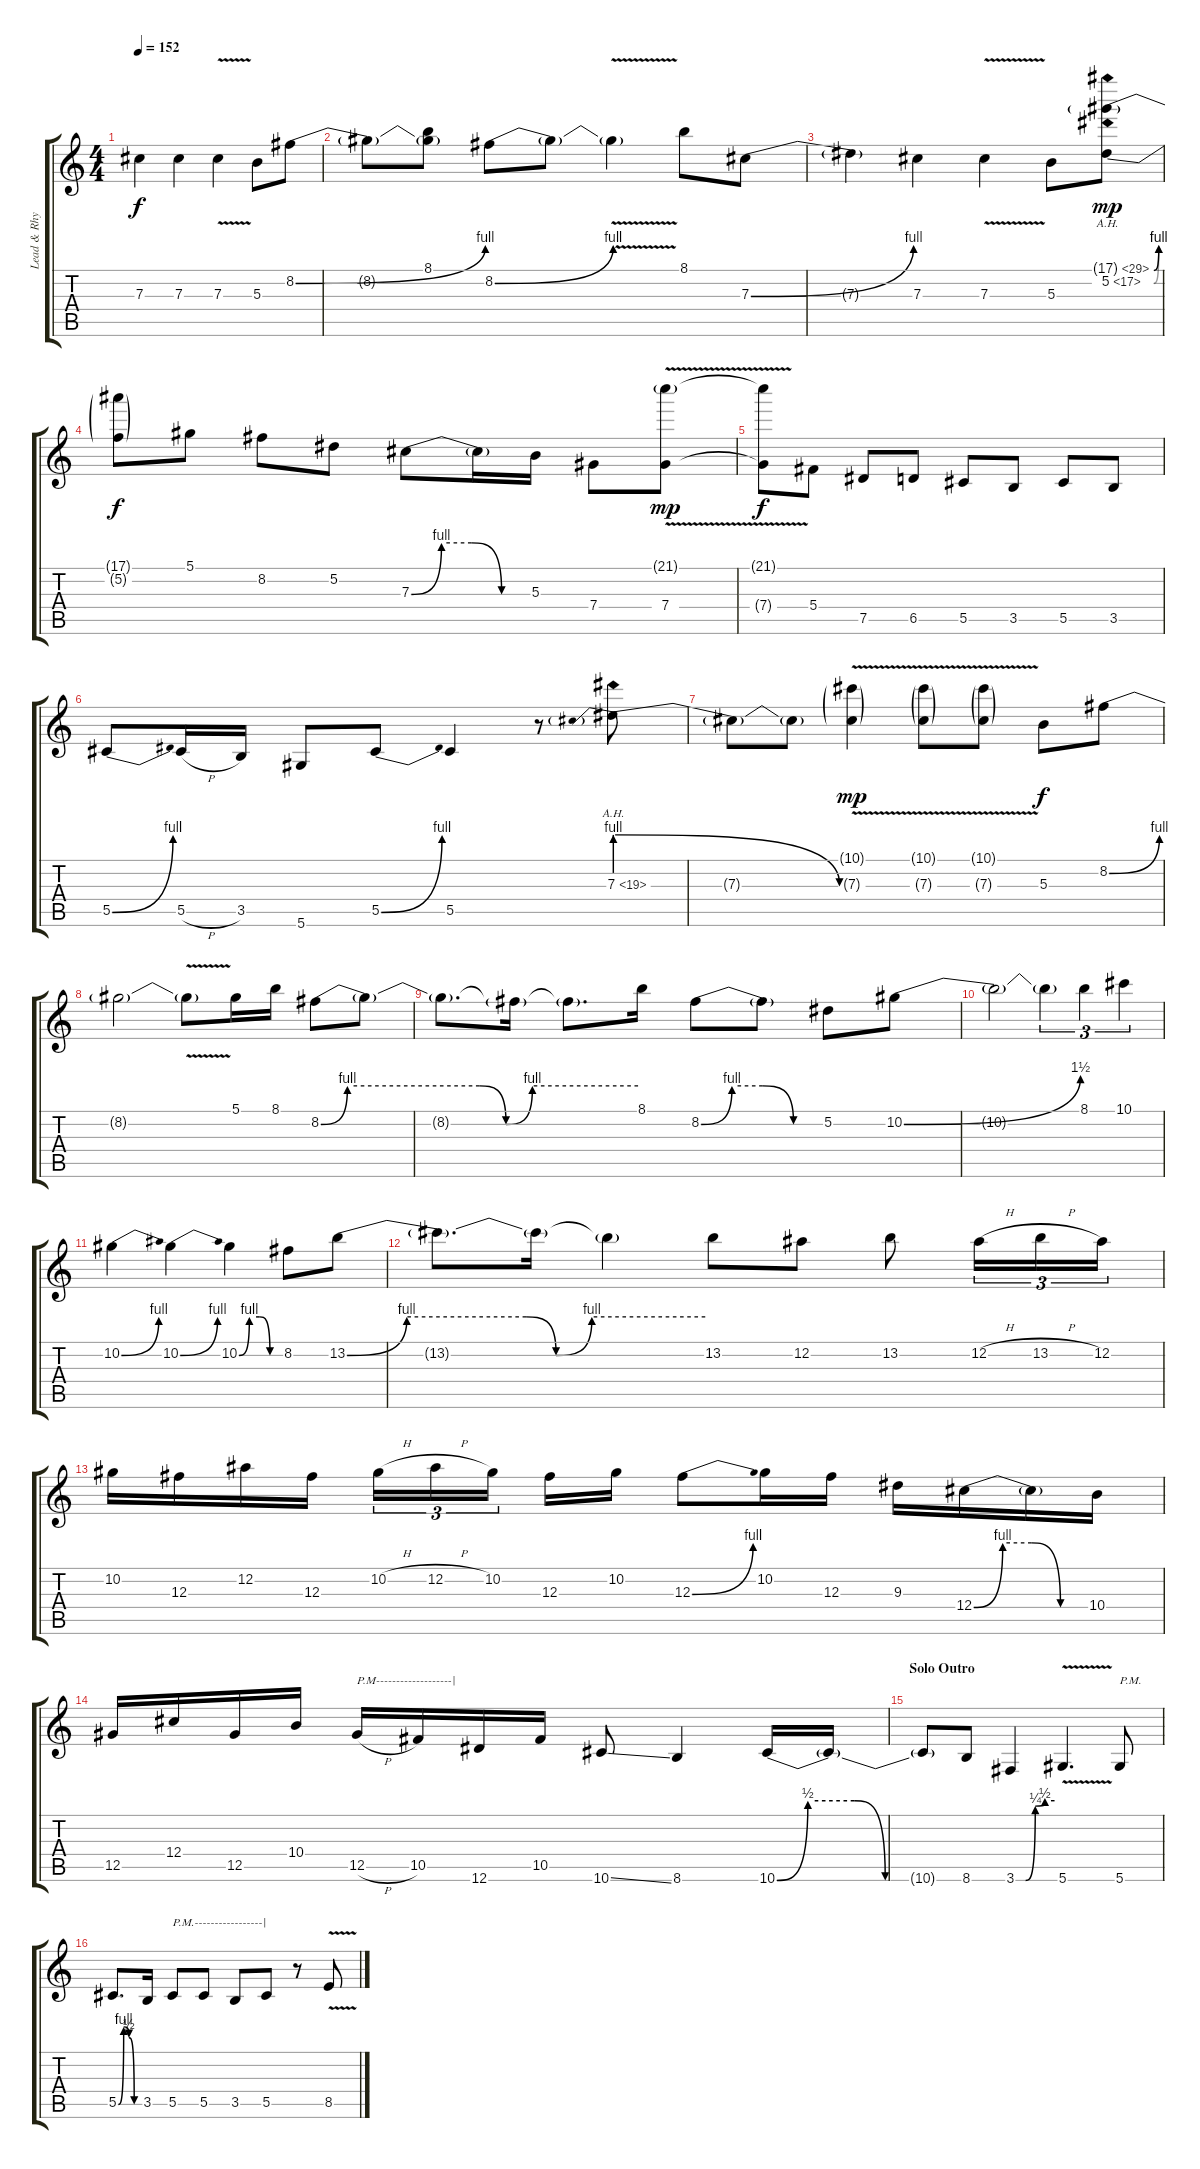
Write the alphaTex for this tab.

\track ("Lead & Rhythm Guitar - Slash" "Lead & Rhy") {instrument distortionguitar}
\staff {score tabs}
\tuning (Eb4 Bb3 Gb3 Db3 Ab2 Eb2) {hide}
\ts (4 4)
\tempo 152
\clef g2
\ks c
7.3{t}.4{dy f} 7.3.4 7.3{v}.4 5.3.8 8.2{be (bend 0 0 60 4)}.8 |
8.2{t}.8 (8.1 8.2{t}).8 8.2{be (bend 0 0 60 4)}.8 8.2{t}.8 8.2{v t}.4 8.1.8 7.3{be (bend 0 0 60 4)}.8 |
7.3{t}.4 7.3.4 7.3{v}.4 5.3.8 (17.1{be (bend 0 0 60 4) ah 12 g} 5.2{be (bend 0 0 60 4) ah 12}).8{dy mp} |
(17.1{t} 5.2{t}).8{dy f} 5.1.8 8.2.8 5.2.8 7.3{be (custom 0 0 15 4 30 4 45 0 60 0)}.8 7.3{t}.16 5.3.16 7.4.8 (21.1{v g} 7.4{v}).8{dy mp} |
(21.1{v t} 7.4{v t}).8{dy f} 5.4.8 7.5.8 6.5.8 5.5.8 3.5.8 5.5.8 3.5.8 |
5.5{be (bend 0 0 60 4)}.8 5.5{h}.16 3.5.16 5.6.8 5.5{be (bend 0 0 60 4)}.8 5.5.4 r.8 7.3{be (prebendrelease 0 4 60 0) ah 12}.8 |
7.3{t}.8 7.3{t}.8 (10.1{v g} 7.3{v g}).4{dy mp} (10.1{v g} 7.3{v g}).8 (10.1{v g} 7.3{v g}).8 5.3.8{dy f} 8.2{be (bend 0 0 60 4)}.8 |
8.2{t}.2 8.2{v t}.8 5.1.16 8.1.16 8.2{be (custom 0 0 5 4 30 4 35 0 40 4 60 4)}.8 8.2{t}.8 |
8.2{t}.8{d} 8.2{t}.16 8.2{t}.8{d} 8.1.16 8.2{be (custom 0 0 15 4 30 4 45 0 60 0)}.8 8.2{t}.8 5.2.8 10.2{be (bend 0 0 60 6)}.8 |
10.2{t}.2 10.2{t}.4{tu (3 2)} 8.1.4{tu (3 2)} 10.1.4{tu (3 2)} |
10.2{be (bend 0 0 60 4)}.4 10.2{be (bend 0 0 60 4)}.4 10.2{be (custom 0 0 15 4 30 4 45 0 60 0)}.4 8.2.8 13.2{be (custom 0 0 10 4 30 4 35 0 41 4 60 4)}.8 |
13.2{t}.8{d} 13.2{t}.16 13.2{t}.4 13.2.8 12.2.8 13.2.8 12.2{h}.16{tu (3 2)} 13.2{h}.16{tu (3 2)} 12.2.16{tu (3 2)} |
10.2.16 12.3.16 12.2.16 12.3.16 10.2{h}.16{tu (3 2)} 12.2{h}.16{tu (3 2)} 10.2.16{tu (3 2) beam splitsecondary} 12.3.16 10.2.16 12.3{be (bend 0 0 60 4)}.8 10.2.16 12.3.16 9.3.16 12.4{be (custom 0 0 15 4 30 4 45 0 60 0)}.16 12.4{t}.16 10.4.16 |
12.5.16 12.4.16 12.5.16 10.4.16 12.5{h}.16{txt "P.M-------------------|"} 10.5.16 12.6.16 10.5.16 10.6{ss}.8 8.6.4 10.6{be (custom 0 0 10 2 25 2 35 0 60 0)}.16 10.6{t}.16 |
\section ("" "Solo Outro")
10.6{t}.8{volume 14 balance 12} 8.6.8 3.6{be (custom 0 0 15 0 30 1 45 2 60 2)}.4 5.6{v}.4{d} 5.6.8{txt "P.M."} |
5.5{be (custom 0 0 15 4 30 2 45 0 60 0)}.8{d} 3.5.16 5.5.8{txt "P.M.-----------------|"} 5.5.8 3.5.8 5.5.8 r.8 8.5{v}.8
